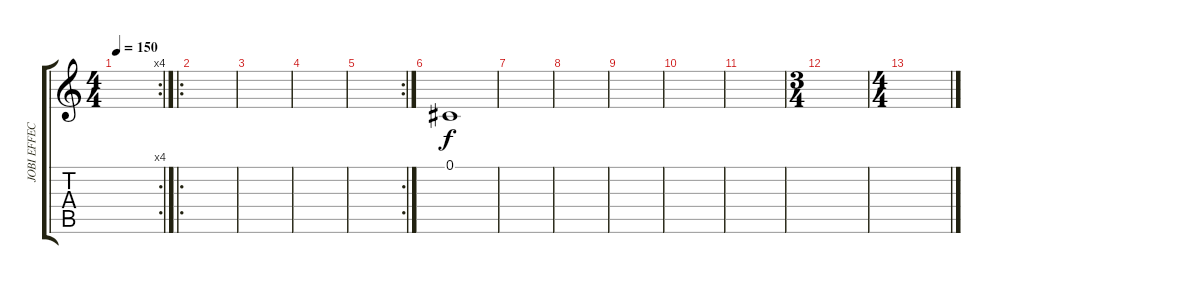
\track ("JOBI EFFECTS" "JOBI EFFEC") {instrument reversecymbal}
\staff {score tabs}
\tuning (Db4 Ab3 E3 B2 Gb2 B1) {hide}
\rc 4
\ts (4 4)
\tempo 150
\clef g2
\ks c
|
\ro
|
|
|
\rc 2
|
0.1.1{dy f} |
|
|
|
|
|
\ts (3 4)
|
\ts (4 4)
